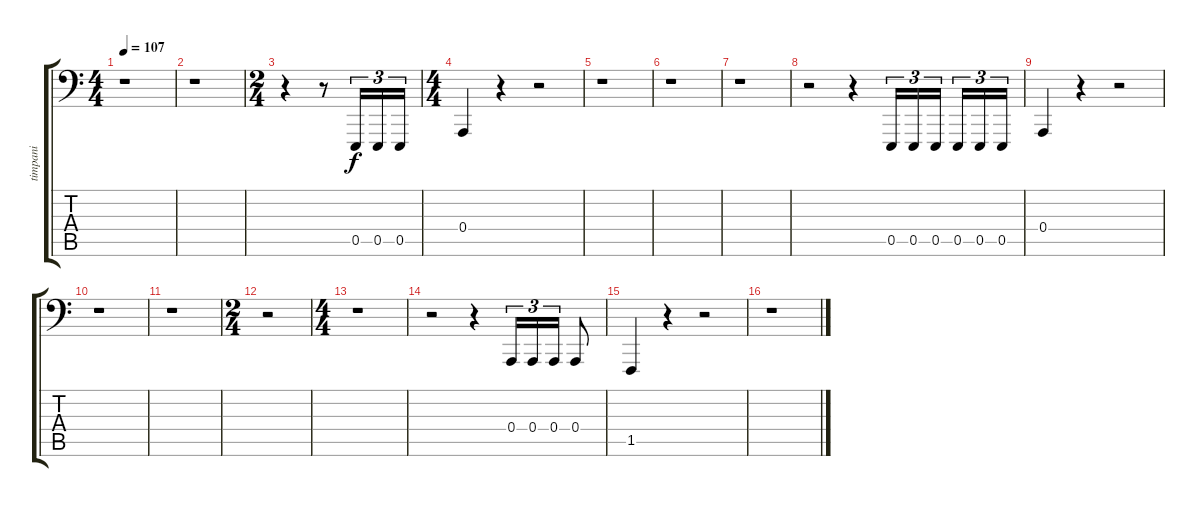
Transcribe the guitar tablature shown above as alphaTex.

\track ("timpani" "timpani") {instrument timpani}
\staff {score tabs}
\tuning (C3 G2 D2 A1 E1 B0) {hide}
\ts (4 4)
\tempo 107
\clef f4
\ks c
r.1{dy f} |
r.1 |
\ts (2 4)
r.4 r.8 0.5.16{tu (3 2)} 0.5.16{tu (3 2)} 0.5.16{tu (3 2)} |
\ts (4 4)
0.4.4 r.4 r.2 |
r.1 |
r.1 |
r.1 |
r.2 r.4 0.5.16{tu (3 2)} 0.5.16{tu (3 2)} 0.5.16{tu (3 2)} 0.5.16{tu (3 2)} 0.5.16{tu (3 2)} 0.5.16{tu (3 2)} |
0.4.4 r.4 r.2 |
r.1 |
r.1 |
\ts (2 4)
r.2 |
\ts (4 4)
r.1 |
r.2 r.4 0.4.16{tu (3 2)} 0.4.16{tu (3 2)} 0.4.16{tu (3 2)} 0.4.8 |
1.5.4 r.4 r.2 |
r.1
